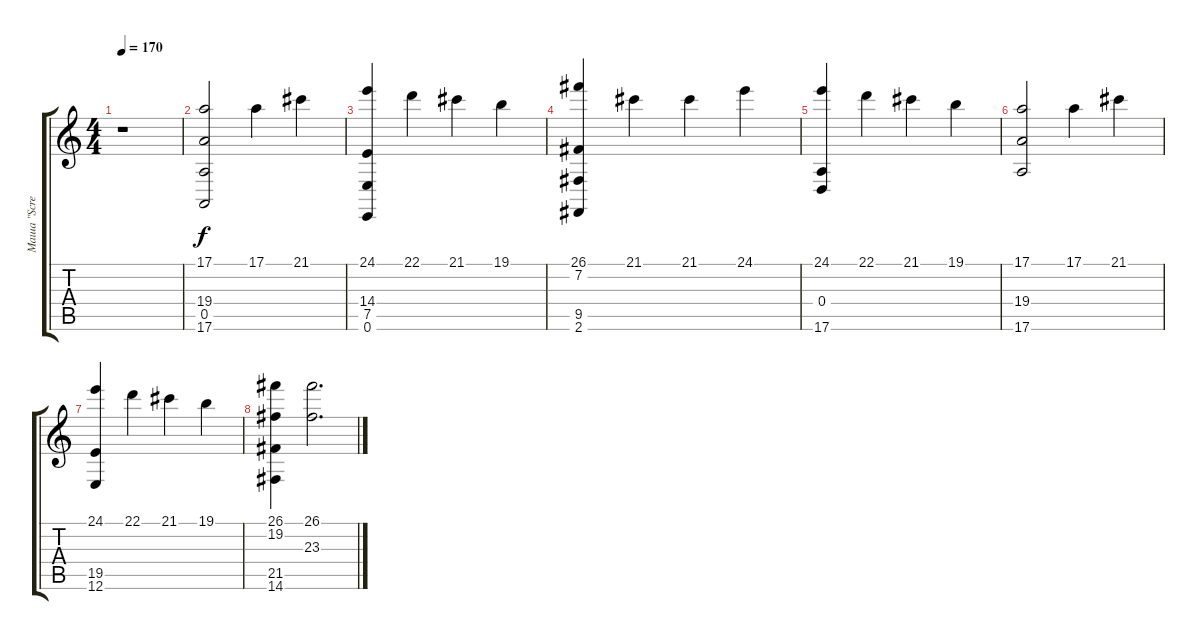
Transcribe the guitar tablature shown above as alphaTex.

\track ("Маша \"Scream\"" "Маша \"Scre") {instrument stringensemble1}
\staff {score tabs}
\tuning (E4 B3 G3 D3 A2 E2) {hide}
\ts (4 4)
\tempo 170
\clef g2
\ks c
r.1{dy f} |
(17.1 19.4 0.5 17.6).2 17.1.4 21.1.4 |
(24.1 14.4 7.5 0.6).4 22.1.4 21.1.4 19.1.4 |
(26.1 7.2 9.5 2.6).4 21.1.4 21.1.4 24.1.4 |
(24.1 0.4 17.6).4 22.1.4 21.1.4 19.1.4 |
(17.1 19.4 17.6).2 17.1.4 21.1.4 |
(24.1 19.5 12.6).4 22.1.4 21.1.4 19.1.4 |
(26.1 19.2 21.5 14.6).4 (26.1 23.3).2{d}
